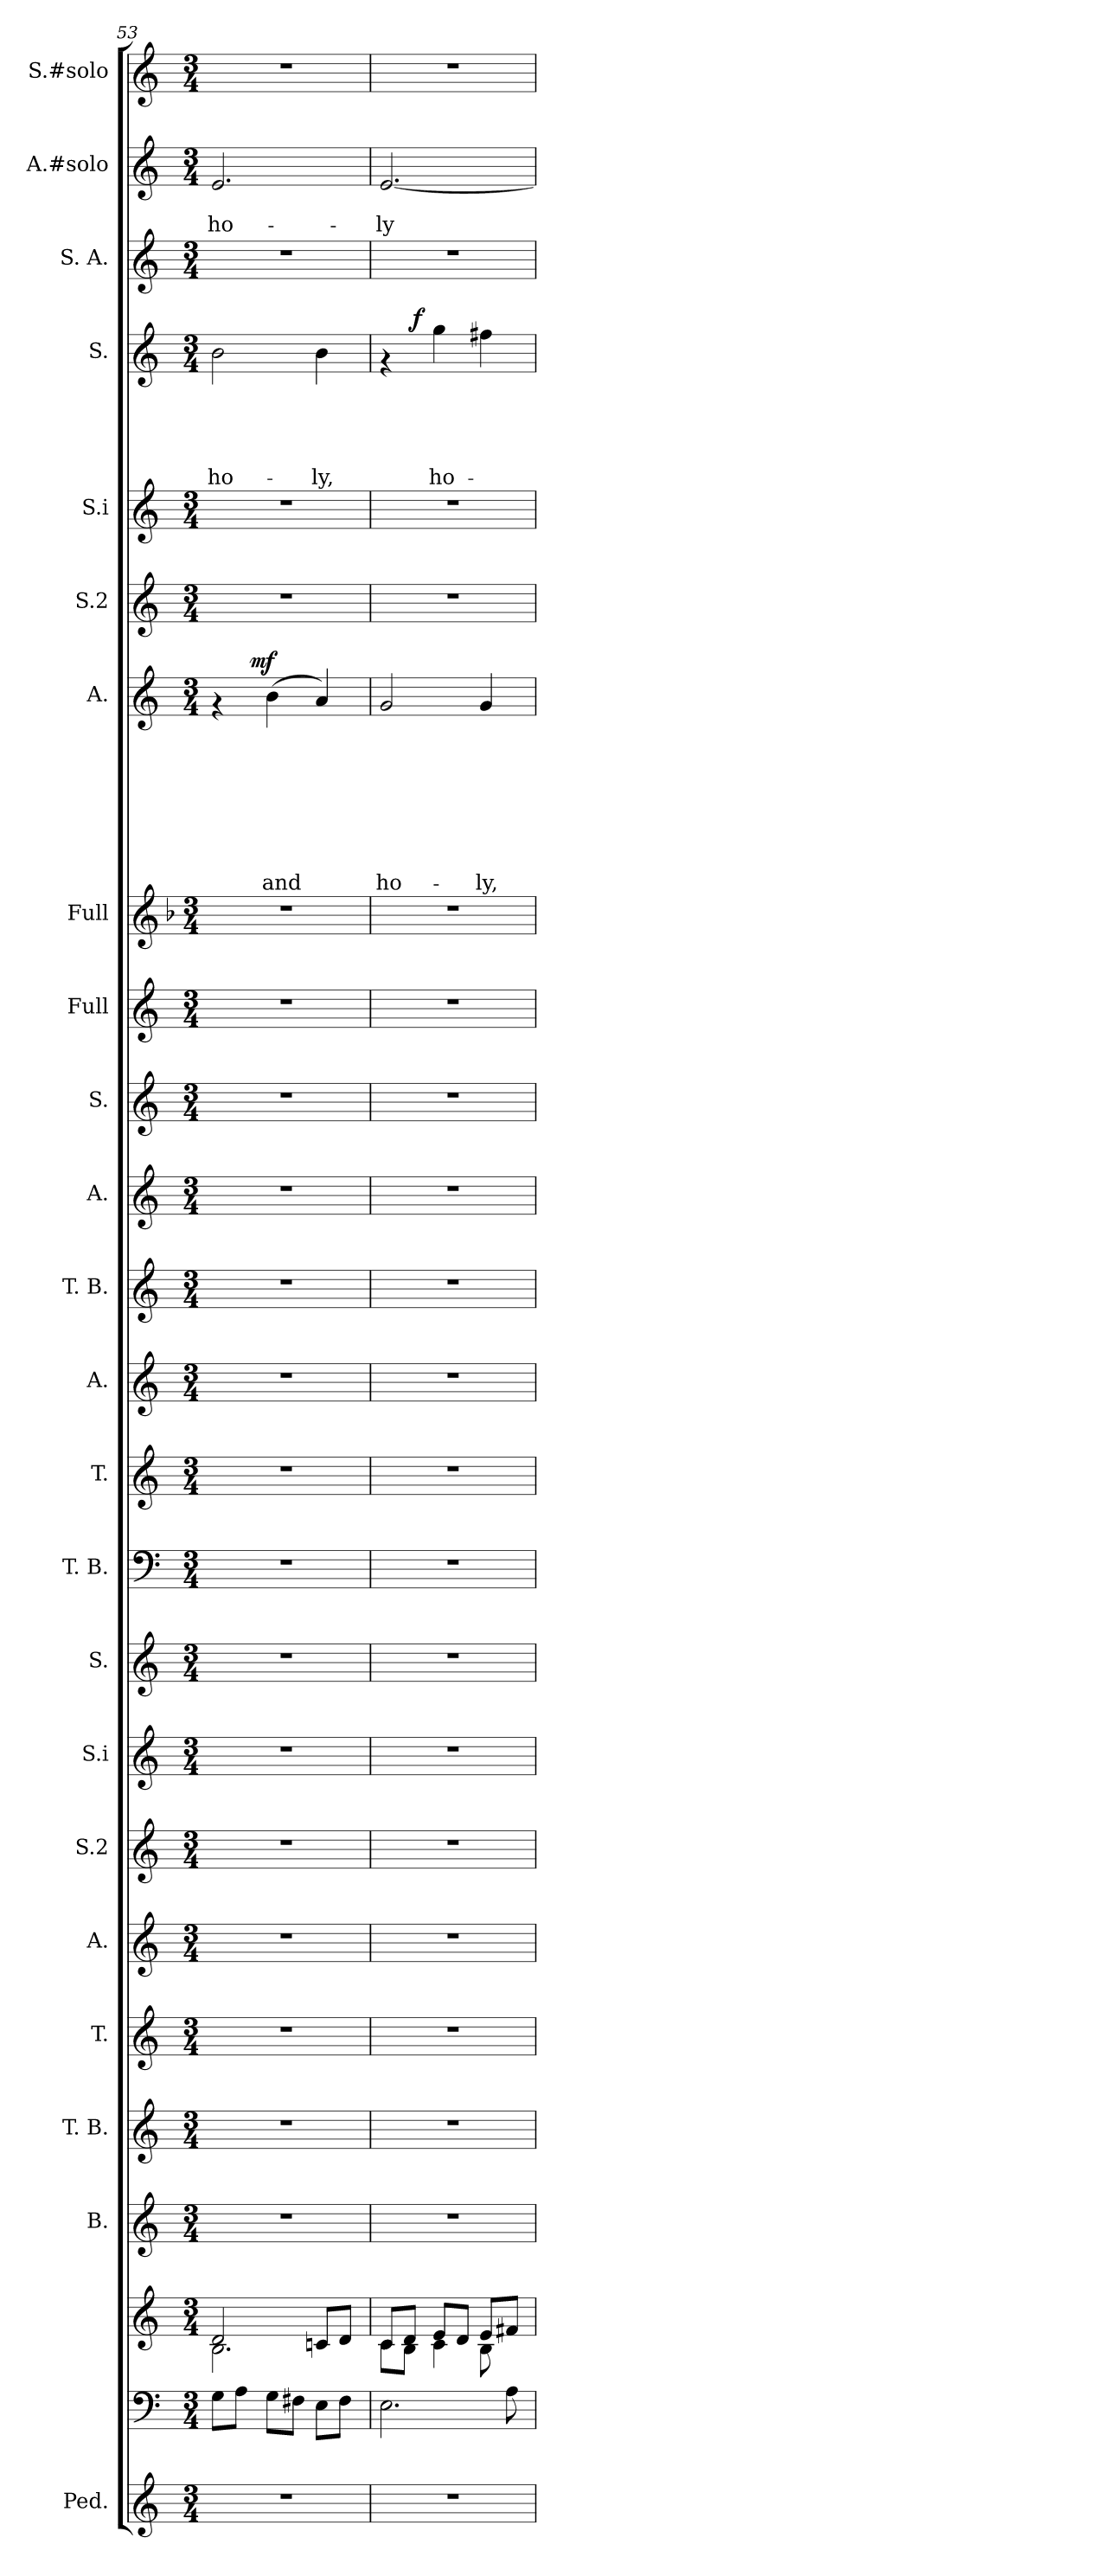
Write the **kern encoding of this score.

**kern	**kern	**kern	**kern	**kern	**kern	**kern	**kern	**kern	**kern	**kern	**kern	**kern	**kern	**kern	**kern	**kern	**kern	**kern	**text	**text	**text	**text	**text	**text	**text	**text	**dynam	**kern	**kern	**kern	**text	**text	**text	**text	**text	**dynam	**kern	**kern	**text	**text	**kern
*part25	*part24	*part23	*part22	*part21	*part20	*part19	*part18	*part17	*part16	*part15	*part14	*part13	*part12	*part11	*part10	*part9	*part8	*part7	*part7	*part7	*part7	*part7	*part7	*part7	*part7	*part7	*part7	*part6	*part5	*part4	*part4	*part4	*part4	*part4	*part4	*part4	*part3	*part2	*part2	*part2	*part1
*staff25	*staff24	*staff23	*staff22	*staff21	*staff20	*staff19	*staff18	*staff17	*staff16	*staff15	*staff14	*staff13	*staff12	*staff11	*staff10	*staff9	*staff8	*staff7	*staff7	*staff7	*staff7	*staff7	*staff7	*staff7	*staff7	*staff7	*staff7	*staff6	*staff5	*staff4	*staff4	*staff4	*staff4	*staff4	*staff4	*staff4	*staff3	*staff2	*staff2	*staff2	*staff1
*I"Ped.	*	*	*I"B.	*I"T. B.	*I"T.	*I"A.	*I"S.2	*I"S.i	*I"S.	*I"T. B.	*I"T.	*I"A.	*I"T. B.	*I"A.	*I"S.	*I"Full	*I"Full	*I"A.	*	*	*	*	*	*	*	*	*	*I"S.2	*I"S.i	*I"S.	*	*	*	*	*	*	*I"S. A.	*I"A.#solo	*	*	*I"S.#solo
*I'Ped.	*	*	*	*I'T. B.	*I'T.	*I'A.	*I'S.2	*I'S.i	*I'S.	*I'T. B.	*I'T.	*	*I'T. B.	*I'A.	*I'S.	*	*	*I'A.	*	*	*	*	*	*	*	*	*	*I'S.2	*I'S.i	*I'S.	*	*	*	*	*	*	*I'S. A.	*I'A.#solo	*	*	*I'S.#solo
*clefG2	*clefF4	*clefG2	*clefG2	*clefG2	*clefG2	*clefG2	*clefG2	*clefG2	*clefG2	*clefF4	*clefG2	*clefG2	*clefG2	*clefG2	*clefG2	*clefG2	*clefG2	*clefG2	*	*	*	*	*	*	*	*	*	*clefG2	*clefG2	*clefG2	*	*	*	*	*	*	*clefG2	*clefG2	*	*	*clefG2
*	*	*	*	*	*	*	*	*	*	*	*	*	*	*	*	*	*ITrd3c5	*	*	*	*	*	*	*	*	*	*	*	*	*	*	*	*	*	*	*	*	*	*	*	*
*k[]	*k[]	*k[]	*k[]	*k[]	*k[]	*k[]	*k[]	*k[]	*k[]	*k[]	*k[]	*k[]	*k[]	*k[]	*k[]	*k[]	*k[]	*k[]	*	*	*	*	*	*	*	*	*	*k[]	*k[]	*k[]	*	*	*	*	*	*	*k[]	*k[]	*	*	*k[]
*C:	*C:	*C:	*C:	*C:	*C:	*C:	*C:	*C:	*C:	*C:	*C:	*C:	*C:	*C:	*C:	*C:	*C:	*C:	*	*	*	*	*	*	*	*	*	*C:	*C:	*C:	*	*	*	*	*	*	*C:	*C:	*	*	*C:
*M3/4	*M3/4	*M3/4	*M3/4	*M3/4	*M3/4	*M3/4	*M3/4	*M3/4	*M3/4	*M3/4	*M3/4	*M3/4	*M3/4	*M3/4	*M3/4	*M3/4	*M3/4	*M3/4	*	*	*	*	*	*	*	*	*	*M3/4	*M3/4	*M3/4	*	*	*	*	*	*	*M3/4	*M3/4	*	*	*M3/4
=53	=53	=53	=53	=53	=53	=53	=53	=53	=53	=53	=53	=53	=53	=53	=53	=53	=53	=53	=53	=53	=53	=53	=53	=53	=53	=53	=53	=53	=53	=53	=53	=53	=53	=53	=53	=53	=53	=53	=53	=53	=53
*	*	*^	*	*	*	*	*	*	*	*	*	*	*	*	*	*	*	*	*	*	*	*	*	*	*	*	*	*	*	*	*	*	*	*	*	*	*	*	*	*	*
!	!	!	!	!	!	!	!	!	!	!	!	!	!	!	!	!	!	!	!	!	!	!	!	!	!	!	!	!	!	!	!	!	!	!	!	!LO:LY:b	!	!	!	!	!LO:LY:b	!
*	*	*	*	*	*	*	*	*	*	*	*	*	*	*	*	*	*	*	*^	*	*	*	*	*	*	*	*	*	*	*	*	*	*	*	*	*	*	*	*	*	*	*
2.r	8G\L	2d/	2.B\	2.r	2.r	2.r	2.r	2.r	2.r	2.r	2.r	2.r	2.r	2.r	2.r	2.r	2.r	2.r	4rf	8.ryy	.	.	.	.	.	.	.	.	.	2.r	2.r	2b\	.	.	.	.	ho-	.	2.r	2.e/	.	ho-	2.r
.	8A\J	.	.	.	.	.	.	.	.	.	.	.	.	.	.	.	.	.	.	.	.	.	.	.	.	.	.	.	.	.	.	.	.	.	.	.	.	.	.	.	.	.	.
!	!	!	!	!	!	!	!	!	!	!	!	!	!	!	!	!	!	!	!	!	!	!	!	!	!	!	!	!	!LO:DY:a	!	!	!	!	!	!	!	!	!	!	!	!	!	!
.	.	.	.	.	.	.	.	.	.	.	.	.	.	.	.	.	.	.	.	2ryy	.	.	.	.	.	.	.	.	mf	.	.	.	.	.	.	.	.	.	.	.	.	.	.
!	!	!	!	!	!	!	!	!	!	!	!	!	!	!	!	!	!	!	!	!	!	!	!	!	!	!	!	!LO:LY:b	!	!	!	!	!	!	!	!	!	!	!	!	!	!	!
.	8G\L	.	.	.	.	.	.	.	.	.	.	.	.	.	.	.	.	.	(>4b\	.	.	.	.	.	.	.	.	and	.	.	.	.	.	.	.	.	.	.	.	.	.	.	.
.	8F#X\J	.	.	.	.	.	.	.	.	.	.	.	.	.	.	.	.	.	.	.	.	.	.	.	.	.	.	.	.	.	.	.	.	.	.	.	.	.	.	.	.	.	.
!	!	!	!	!	!	!	!	!	!	!	!	!	!	!	!	!	!	!	!	!	!	!	!	!	!	!	!	!	!	!	!	!	!	!	!	!	!LO:LY:b	!	!	!	!	!	!
.	8E\L	8cn/L	.	.	.	.	.	.	.	.	.	.	.	.	.	.	.	.	4a/)	.	.	.	.	.	.	.	.	.	.	.	.	4b\	.	.	.	.	-ly,	.	.	.	.	.	.
.	8F#\J	8d/J	.	.	.	.	.	.	.	.	.	.	.	.	.	.	.	.	.	.	.	.	.	.	.	.	.	.	.	.	.	.	.	.	.	.	.	.	.	.	.	.	.
.	.	.	.	.	.	.	.	.	.	.	.	.	.	.	.	.	.	.	.	16ryy	.	.	.	.	.	.	.	.	.	.	.	.	.	.	.	.	.	.	.	.	.	.	.
=54	=54	=54	=54	=54	=54	=54	=54	=54	=54	=54	=54	=54	=54	=54	=54	=54	=54	=54	=54	=54	=54	=54	=54	=54	=54	=54	=54	=54	=54	=54	=54	=54	=54	=54	=54	=54	=54	=54	=54	=54	=54	=54	=54
*	*^	*	*^	*	*	*	*	*	*	*	*	*	*	*	*	*	*	*	*	*	*	*	*	*	*	*	*	*	*	*	*	*	*	*	*	*	*	*	*	*	*	*	*
!	!	!	!	!	!	!	!	!	!	!	!	!	!	!	!	!	!	!	!	!	!	!	!	!	!	!	!	!	!	!LO:LY:b	!	!	!	!	!	!	!	!	!	!	!	!	!	!LO:LY:b	!
*	*	*	*	*	*	*	*	*	*	*	*	*	*	*	*	*	*	*	*	*	*v	*v	*	*	*	*	*	*	*	*	*	*	*	*^	*	*	*	*	*	*	*	*	*	*	*
2.r	2.E\	2ryy	8c/L	8c\L	2ryy	2.r	2.r	2.r	2.r	2.r	2.r	2.r	2.r	2.r	2.r	2.r	2.r	2.r	2.r	2.r	2g/	.	.	.	.	.	.	.	ho-	.	2.r	2.r	4rf	8ryy	.	.	.	.	.	.	2.r	[<2.e/	.	-ly	2.r
.	.	.	8d/J	8B\J	.	.	.	.	.	.	.	.	.	.	.	.	.	.	.	.	.	.	.	.	.	.	.	.	.	.	.	.	.	32ryy	.	.	.	.	.	.	.	.	.	.	.
!	!	!	!	!	!	!	!	!	!	!	!	!	!	!	!	!	!	!	!	!	!	!	!	!	!	!	!	!	!	!	!	!	!	!	!	!	!	!	!	!LO:DY:a	!	!	!	!	!
.	.	.	.	.	.	.	.	.	.	.	.	.	.	.	.	.	.	.	.	.	.	.	.	.	.	.	.	.	.	.	.	.	.	2ryy	.	.	.	.	.	f	.	.	.	.	.
!	!	!	!	!	!	!	!	!	!	!	!	!	!	!	!	!	!	!	!	!	!	!	!	!	!	!	!	!	!	!	!	!	!	!	!	!	!	!	!LO:LY:b	!	!	!	!	!	!
.	.	.	8e/L	4c\	.	.	.	.	.	.	.	.	.	.	.	.	.	.	.	.	.	.	.	.	.	.	.	.	.	.	.	.	4gg\	.	.	.	.	.	ho-	.	.	.	.	.	.
.	.	.	8d/J	.	.	.	.	.	.	.	.	.	.	.	.	.	.	.	.	.	.	.	.	.	.	.	.	.	.	.	.	.	.	.	.	.	.	.	.	.	.	.	.	.	.
!	!	!	!	!	!	!	!	!	!	!	!	!	!	!	!	!	!	!	!	!	!	!	!	!	!	!	!	!	!LO:LY:b	!	!	!	!	!	!	!	!	!	!	!	!	!	!	!	!
.	.	8ryy	8e/L	4ryy	8B\	.	.	.	.	.	.	.	.	.	.	.	.	.	.	.	4g/	.	.	.	.	.	.	.	-ly,	.	.	.	4ff#X\	.	.	.	.	.	.	.	.	.	.	.	.
.	.	8A\	8f#X/J	.	8ryy	.	.	.	.	.	.	.	.	.	.	.	.	.	.	.	.	.	.	.	.	.	.	.	.	.	.	.	.	.	.	.	.	.	.	.	.	.	.	.	.
.	.	.	.	.	.	.	.	.	.	.	.	.	.	.	.	.	.	.	.	.	.	.	.	.	.	.	.	.	.	.	.	.	.	16.ryy	.	.	.	.	.	.	.	.	.	.	.
*	*v	*v	*	*	*	*	*	*	*	*	*	*	*	*	*	*	*	*	*	*	*	*	*	*	*	*	*	*	*	*	*	*	*v	*v	*	*	*	*	*	*	*	*	*	*	*
*	*	*v	*v	*v	*	*	*	*	*	*	*	*	*	*	*	*	*	*	*	*	*	*	*	*	*	*	*	*	*	*	*	*	*	*	*	*	*	*	*	*	*	*	*
=	=	=	=	=	=	=	=	=	=	=	=	=	=	=	=	=	=	=	=	=	=	=	=	=	=	=	=	=	=	=	=	=	=	=	=	=	=	=	=	=	=
*-	*-	*-	*-	*-	*-	*-	*-	*-	*-	*-	*-	*-	*-	*-	*-	*-	*-	*-	*-	*-	*-	*-	*-	*-	*-	*-	*-	*-	*-	*-	*-	*-	*-	*-	*-	*-	*-	*-	*-	*-	*-
